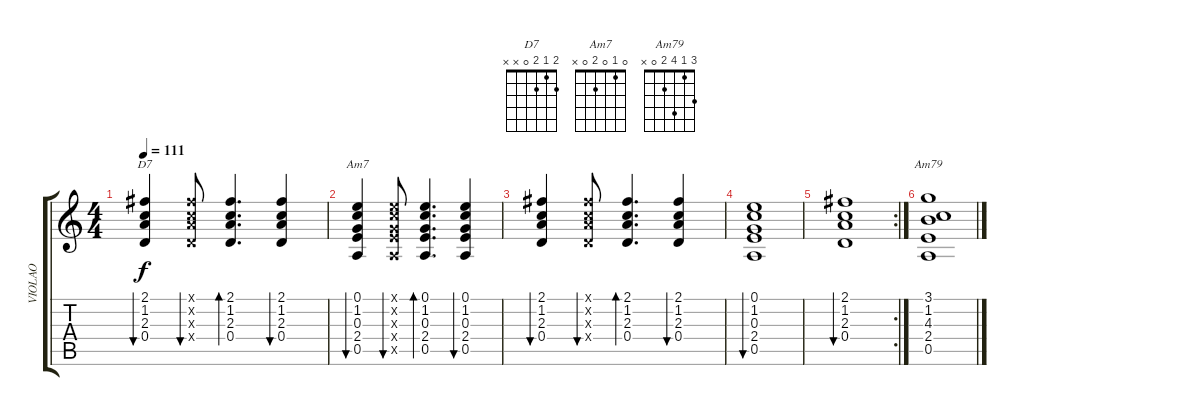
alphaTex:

\track ("VIOLAO" "VIOLAO") {instrument acousticguitarsteel}
\staff {score tabs}
\tuning (E4 B3 G3 D3 A2 E2) {hide}
\chord ("D7" 2 1 2 0 x x)
\chord ("Am7" 0 1 0 2 0 x)
\chord ("Am79" 3 1 4 2 0 x)
\ts (4 4)
\tempo 111
\clef g2
\ks c
(2.1 1.2 2.3 0.4).4{bu 60 ch "D7" dy f} (2.1{x} 1.2{x} 2.3{x} 0.4{x}).8{bu 60} (2.1 1.2 2.3 0.4).4{d bd 60} (2.1 1.2 2.3 0.4).4{bu 60} |
(0.1 1.2 0.3 2.4 0.5).4{bu 60 ch "Am7"} (0.1{x} 1.2{x} 0.3{x} 2.4{x} 0.5{x}).8{bu 60} (0.1 1.2 0.3 2.4 0.5).4{d bd 60} (0.1 1.2 0.3 2.4 0.5).4{bu 60} |
(2.1 1.2 2.3 0.4).4{bu 60} (2.1{x} 1.2{x} 2.3{x} 0.4{x}).8{bu 60} (2.1 1.2 2.3 0.4).4{d bd 60} (2.1 1.2 2.3 0.4).4{bu 60} |
(0.1 1.2 0.3 2.4 0.5).1{bu 60} |
\rc 2
(2.1 1.2 2.3 0.4).1{bu 60} |
(3.1 1.2 4.3 2.4 0.5).1{ch "Am79"}
